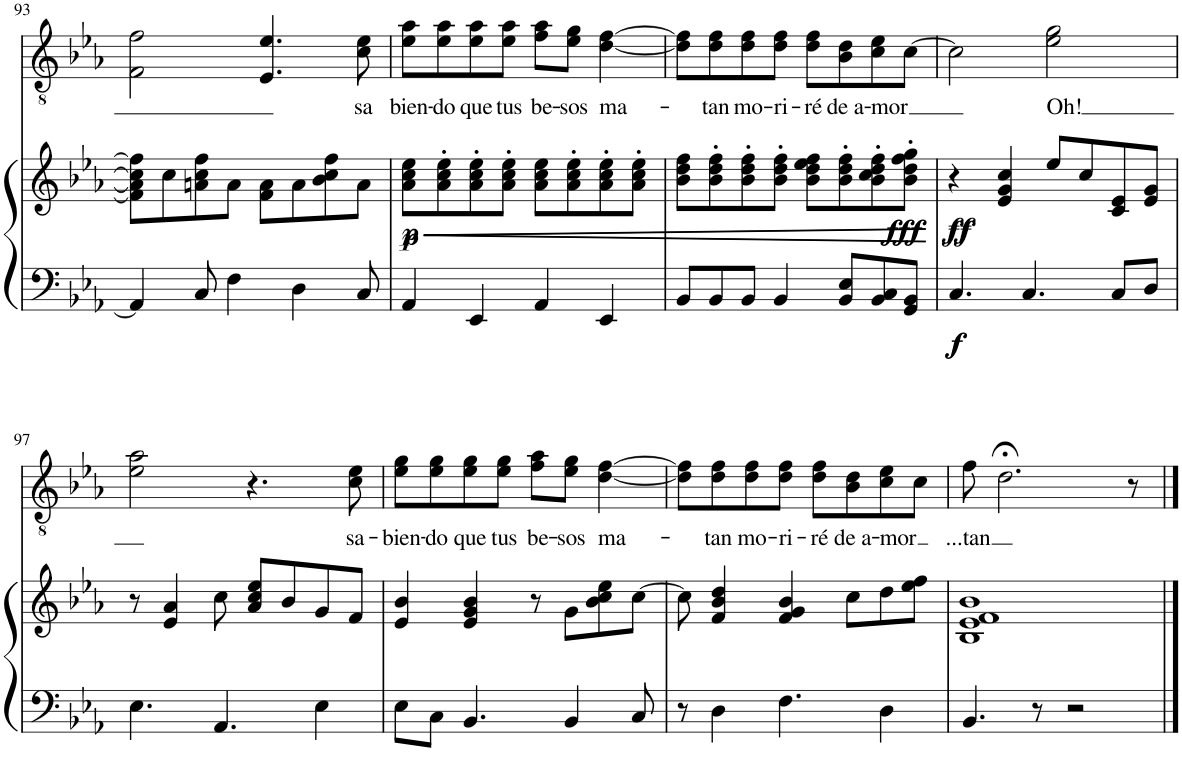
**kern	**kern	**dynam	**kern	**text
*part2	*part2	*part2	*part1	*part1
*staff3	*staff2	*staff2/3	*staff1	*staff1
*I"Piano	*	*	*I"Piano	*
*I'Pno	*	*	*	*
!!LO:PB:g=z
*clefF4	*clefG2	*	*clefGv2	*
*k[b-e-a-]	*k[b-e-a-]	*	*k[b-e-a-]	*
*M4/4	*M4/4	*	*M4/4	*
=93	=93	=93	=93	=93
4AA/]	8f\] 8a\] 8cc\] 8ff\]L	.	2F\ 2f\	.
.	8cc\	.	.	.
8C/	8an\ 8cc\ 8ff\	.	.	.
4F\	8a\J	.	.	.
.	8f\ 8a\L	.	4.E-/ 4.e-/	.
4D\	8a\	.	.	.
.	8b-\ 8cc\ 8ff\	.	.	.
!	!	!	!	!LO:LY:b
8C/	8a\J	.	8c\ 8e-\	sa
=94	=94	=94	=94	=94
!	!	!LO:HP:b	!	!LO:LY:b
!	!	!LO:DY:n=1:b	!	!
!	!	!LO:DY:n=2:b	!	!
4AA-/	8a-\ 8cc\ 8ee-\L	< p p	8e-\ 8a-\L	-bien-
!	!	!LO:HP:b	!	!LO:LY:b
.	8a-\' 8cc\' 8ee-\'	<	8e-\ 8a-\	-do
!	!	!	!	!LO:LY:b
4EE-/	8a-\' 8cc\' 8ee-\'	.	8e-\ 8a-\	que
!	!	!	!	!LO:LY:b
.	8a-\' 8cc\' 8ee-\'J	.	8e-\ 8a-\J	tus
!	!	!	!	!LO:LY:b
4AA-/	8a-\ 8cc\ 8ee-\L	.	8f\ 8a-\L	be-
!	!	!	!	!LO:LY:b
.	8a-\' 8cc\' 8ee-\'	.	8e-\ 8g\J	-sos
!	!	!	!	!LO:LY:b
4EE-/	8a-\' 8cc\' 8ee-\'	.	[4d\ [4f\	ma-
.	8a-\' 8cc\' 8ee-\'J	.	.	.
=95	=95	=95	=95	=95
8BB-/L	8b-\ 8dd\ 8ff\L	.	8d\] 8f\]L	.
!	!	!	!	!LO:LY:b
8BB-/	8b-\' 8dd\' 8ff\'	.	8d\ 8f\	-tan
!	!	!	!	!LO:LY:b
8BB-/J	8b-\' 8dd\' 8ff\'	.	8d\ 8f\	mo-
!	!	!	!	!LO:LY:b
4BB-/	8b-\' 8dd\' 8ff\'J	.	8d\ 8f\J	-ri-
!	!	!	!	!LO:LY:b
.	8b-\ 8dd\ 8ee-\ 8ff\L	.	8d\ 8f\L	-ré
!	!	!	!	!LO:LY:b
8BB-/ 8E-/L	8b-\' 8dd\' 8ff\'	.	8B-\ 8d\	de a-
!	!	!	!	!LO:LY:b
8BB-/ 8C/	8b-\' 8cc\' 8dd\' 8ff\'	.	8c\ 8e-\	-mor
!	!	!LO:DY:b	!	!
!	!	!LO:DY:n=1:b	!	!
8GG/ 8BB-/J	8b-\' 8dd\' 8ff\' 8gg\'J	fff fff	[8c\J	.
.	.	[ [	.	.
=96	=96	=96	=96	=96
!	!	!LO:DY:b=2	!	!
!	!	!LO:DY:n=1:b=2	!	!
!	!	!LO:DY:n=2:b	!	!
!	!	!LO:DY:n=3:b	!	!
4.C/	4r	f f ff ff	2c\]	.
.	4e-/ 4g/ 4cc/	.	.	.
4.C/	.	.	.	.
!	!	!	!	!LO:LY:b
.	8ee-/L	.	2e-\ 2g\	Oh!
.	8cc/	.	.	.
8C/L	8c/ 8e-/	.	.	.
8D/J	8e-/ 8g/J	.	.	.
!!LO:LB:g=z
=97	=97	=97	=97	=97
4.E-\	8r	.	2e-\ 2a-\	.
.	4e-/ 4a-/	.	.	.
4.AA-/	8cc\	.	.	.
.	8a-/ 8cc/ 8ee-/L	.	4.r	.
.	8b-/	.	.	.
4E-\	8g/	.	.	.
!	!	!	!	!LO:LY:b
.	8f/J	.	8c\ 8e-\	sa-
=98	=98	=98	=98	=98
!	!	!	!	!LO:LY:b
8E-\L	4e-/ 4b-/	.	8e-\ 8g\L	-bien-
!	!	!	!	!LO:LY:b
8C\J	.	.	8e-\ 8g\	-do
!	!	!	!	!LO:LY:b
4.BB-/	4e-/ 4g/ 4b-/	.	8e-\ 8g\	que
!	!	!	!	!LO:LY:b
.	.	.	8e-\ 8g\J	tus
!	!	!	!	!LO:LY:b
.	8r	.	8f\ 8a-\L	be-
!	!	!	!	!LO:LY:b
4BB-/	8g\L	.	8e-\ 8g\J	-sos
!	!	!	!	!LO:LY:b
.	8b-\ 8cc\ 8ee-\	.	[4d\ [4f\	ma-
8C/	[8cc\J	.	.	.
=99	=99	=99	=99	=99
8r	8cc\]	.	8d\] 8f\]L	.
!	!	!	!	!LO:LY:b
4D\	4f/ 4b-/ 4dd/	.	8d\ 8f\	-tan
!	!	!	!	!LO:LY:b
.	.	.	8d\ 8f\	mo-
!	!	!	!	!LO:LY:b
4.F\	4f/ 4g/ 4b-/	.	8d\ 8f\J	-ri-
!	!	!	!	!LO:LY:b
.	.	.	8d\ 8f\L	-ré
!	!	!	!	!LO:LY:b
.	8cc\L	.	8B-\ 8d\	de a-
!	!	!	!	!LO:LY:b
4D\	8dd\	.	8c\ 8e-\	-mor
.	8ee-\ 8ff\J	.	8c\J	.
=100	=100	=100	=100	=100
!	!	!	!	!LO:LY:b
4.BB-/	1B- 1e- 1f 1b-	.	8f\	...tan
.	.	.	2.d;<\	.
8r	.	.	.	.
2r	.	.	.	.
.	.	.	8r	.
==	==	==	==	==
*-	*-	*-	*-	*-
